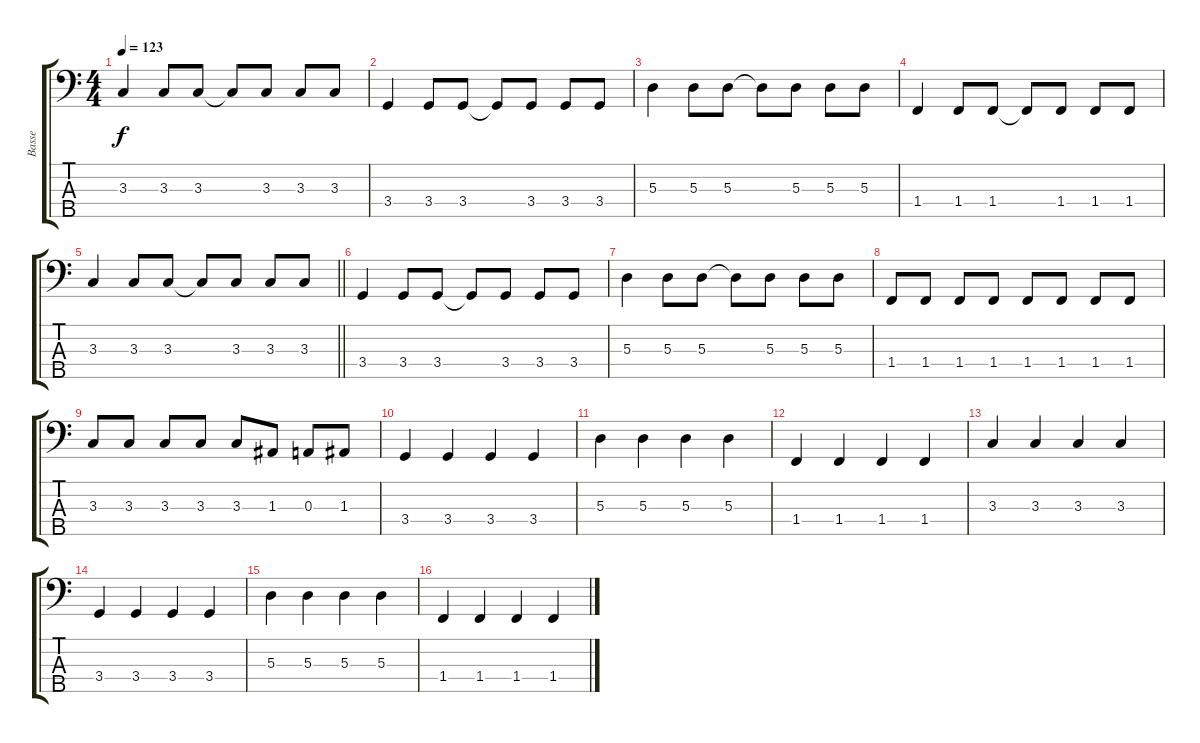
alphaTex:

\track ("Basse" "Basse") {instrument electricbassfinger}
\staff {score tabs}
\tuning (G2 D2 A1 E1 B0) {hide}
\ts (4 4)
\tempo 123
\clef f4
\ks c
3.3.4{dy f} 3.3.8 3.3.8 3.3{t}.8 3.3.8 3.3.8 3.3.8 |
3.4.4 3.4.8 3.4.8 3.4{t}.8 3.4.8 3.4.8 3.4.8 |
5.3.4 5.3.8 5.3.8 5.3{t}.8 5.3.8 5.3.8 5.3.8 |
1.4.4 1.4.8 1.4.8 1.4{t}.8 1.4.8 1.4.8 1.4.8 |
\barLineRight lightlight
3.3.4 3.3.8 3.3.8 3.3{t}.8 3.3.8 3.3.8 3.3.8 |
3.4.4 3.4.8 3.4.8 3.4{t}.8 3.4.8 3.4.8 3.4.8 |
5.3.4 5.3.8 5.3.8 5.3{t}.8 5.3.8 5.3.8 5.3.8 |
1.4.8 1.4.8 1.4.8 1.4.8 1.4.8 1.4.8 1.4.8 1.4.8 |
3.3.8 3.3.8 3.3.8 3.3.8 3.3.8 1.3.8 0.3.8 1.3.8 |
3.4.4 3.4.4 3.4.4 3.4.4 |
5.3.4 5.3.4 5.3.4 5.3.4 |
1.4.4 1.4.4 1.4.4 1.4.4 |
3.3.4 3.3.4 3.3.4 3.3.4 |
3.4.4 3.4.4 3.4.4 3.4.4 |
5.3.4 5.3.4 5.3.4 5.3.4 |
1.4.4 1.4.4 1.4.4 1.4.4
